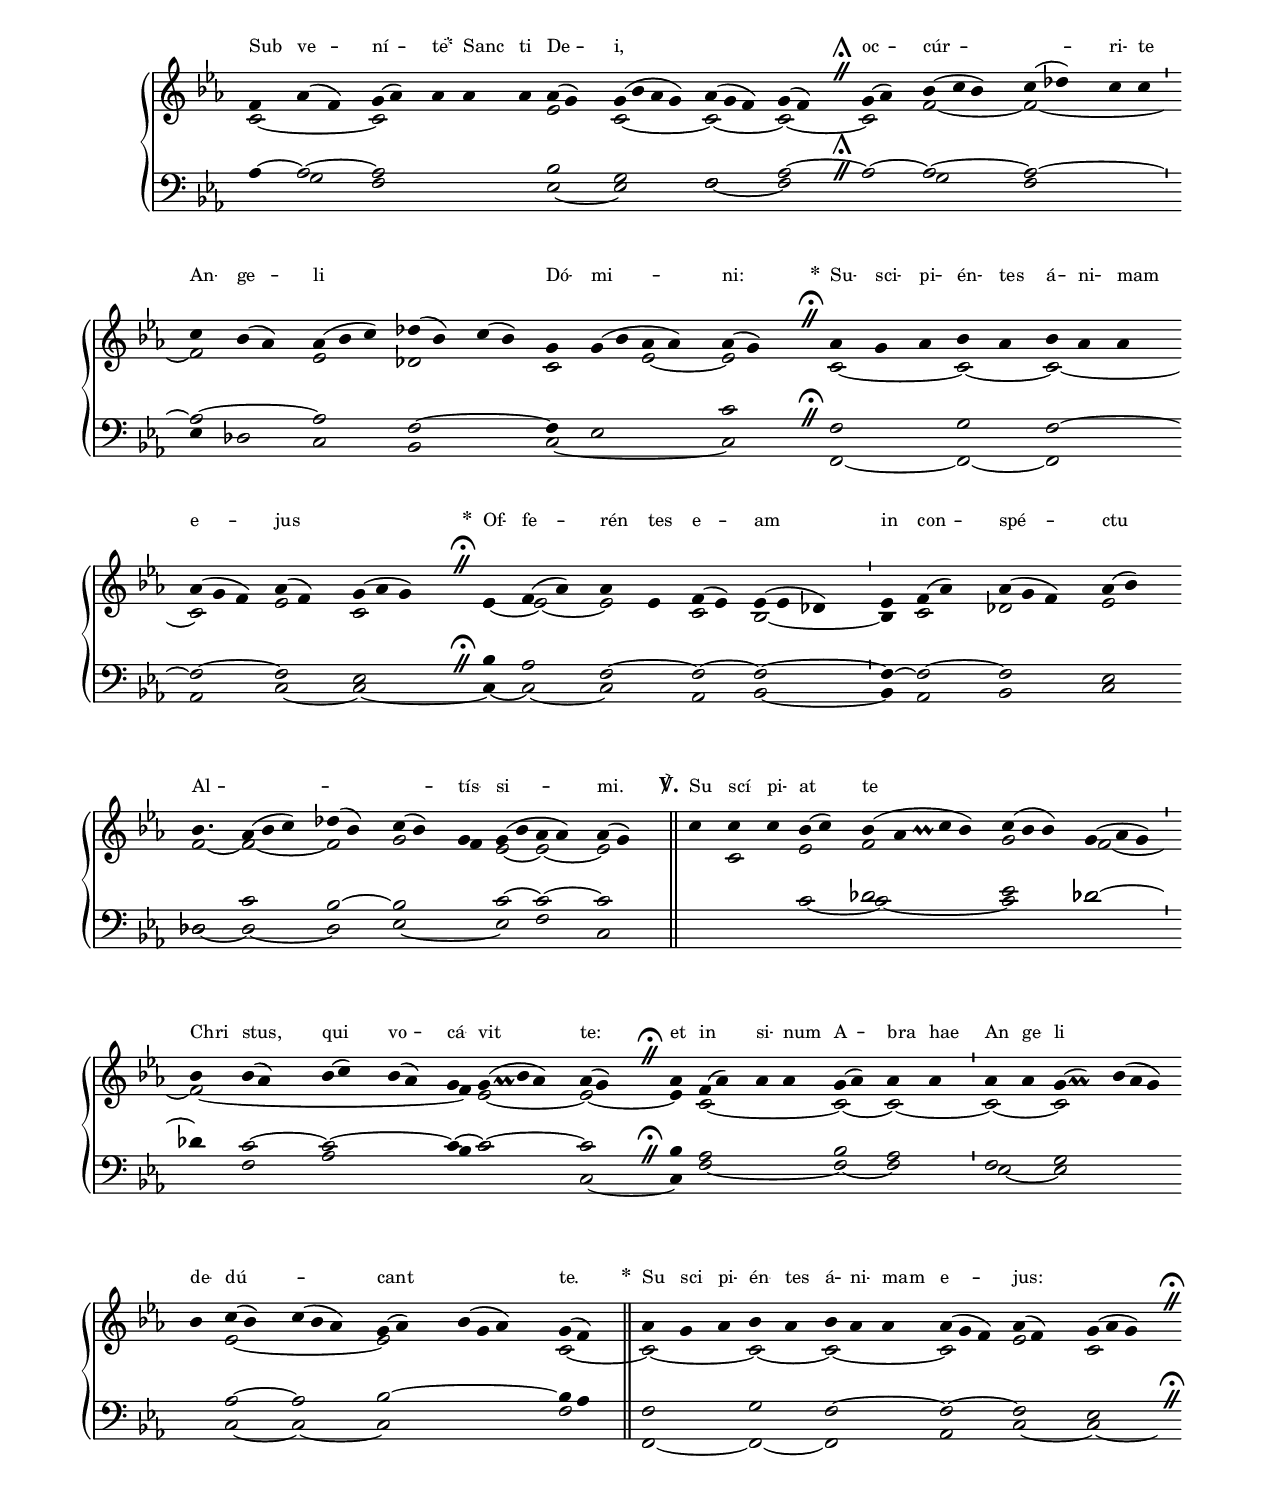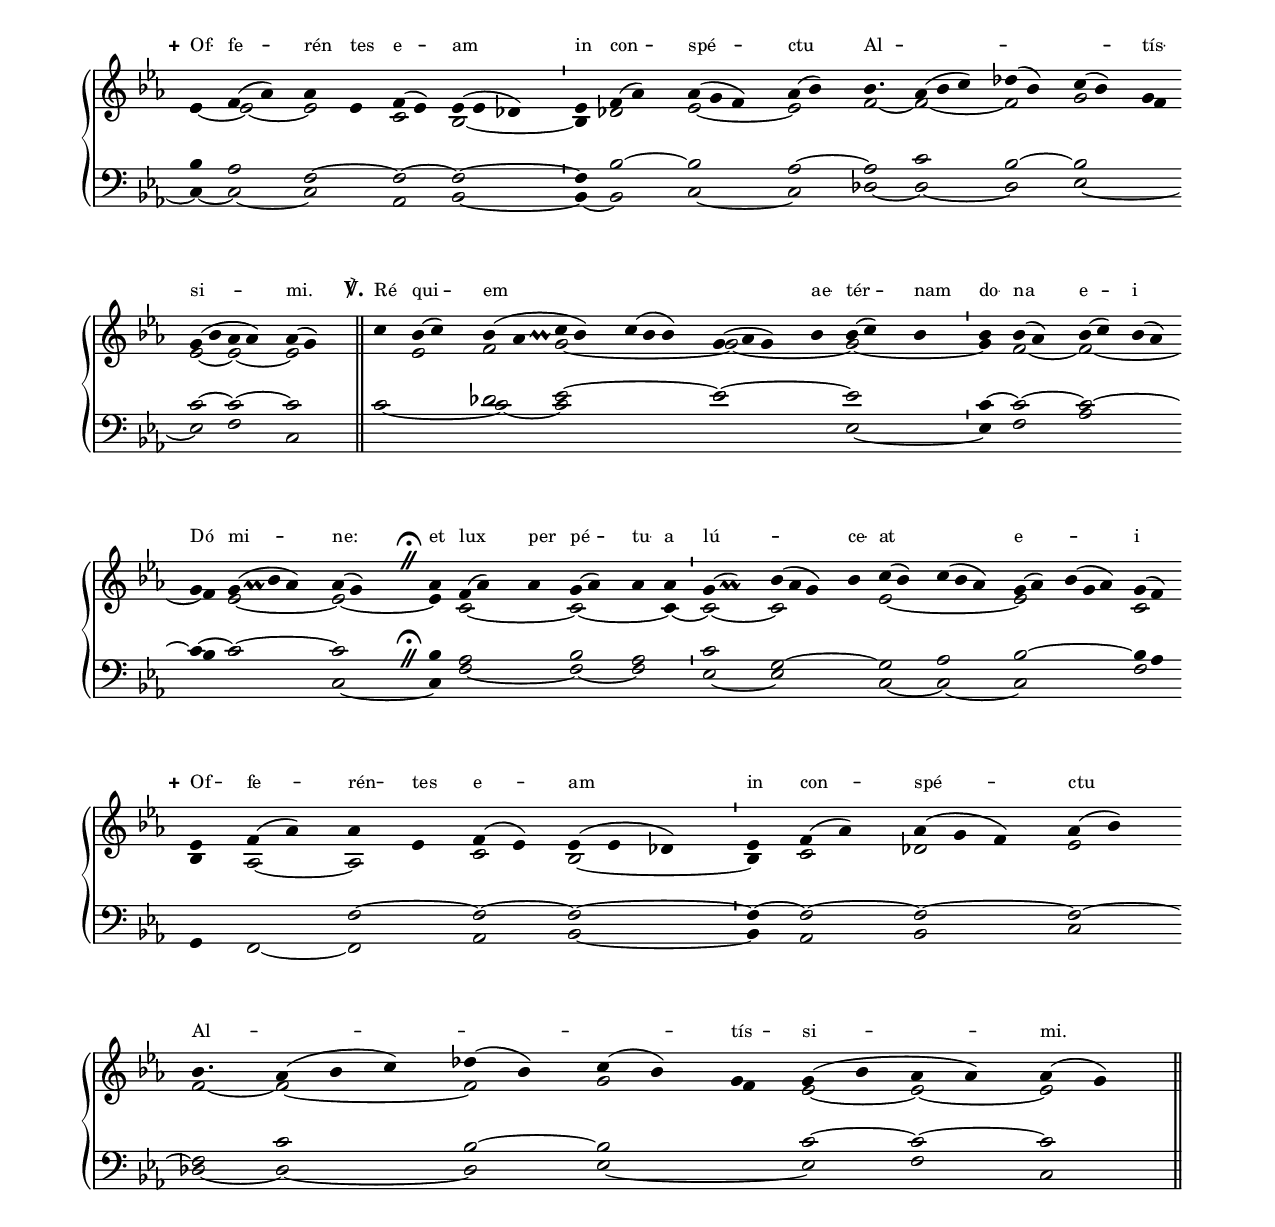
\version "2.22.0"
\include "gregorian.ly"
\include "noh2.ily"

global = {
  \cadenzaOn
  \override Glissando #'thickness = #2.0
  \set tieWaitForNote = ##t
}

%\header {
%  title = \markup \center-column {"Agnus Dei I." \vspace #1 }
%  tagline = ""
%  composer = ""
%}

%\paper {
%  #(include-special-characters)
%  oddHeaderMarkup = \markup \fill-line {
%    \line {}
%    \center-column {
%      \on-the-fly #first-page     " "
%      \on-the-fly #not-first-page ""
%    }
%    \line { \on-the-fly #print-page-number-check-first \fromproperty #'page:page-number-string }
%  }
%  evenHeaderMarkup = \markup \fill-line {
%    \line { \on-the-fly #print-page-number-check-first \fromproperty #'page:page-number-string }
%    \center-column { "" }
%    \line {}
%  }
%}

chantText = \lyricmode {
	Sub -- ve -- ní -- te \set stanza = "*"
 Sanc -- ti De -- i, _ _ oc -- cúr -- _ ri -- te An -- ge -- li _ _ Dó -- mi -- ni: \set stanza = "*"
 Su -- sci -- pi -- én -- tes á -- ni -- mam e -- jus _ \set stanza = "*"
 Of -- fe -- rén -- tes e -- am in con -- spé -- ctu Al -- _ _ _ tís -- si -- mi. \set stanza = "℣."
 Su -- scí -- pi -- at te _ _ Chri -- stus, qui vo -- cá -- vit te: et in si -- num A -- bra -- hae An -- ge -- li _ de -- dú -- _ cant _ te. \set stanza = "*"
 Su -- sci -- pi -- én -- tes á -- ni -- mam e -- jus: _ \set stanza = "+"
 Of -- fe -- rén -- tes e -- am in con -- spé -- ctu Al -- _ _ _ tís -- si -- mi. \set stanza = "℣."
 Ré -- qui -- em _ _ ae -- tér -- nam do -- na e -- i Dó -- mi -- ne: et lux per -- pé -- tu -- a lú -- _ ce -- at _ e -- _ i \set stanza = "+"
 Of -- fe -- rén -- tes e -- am in con -- spé -- ctu Al -- _ _ _ tís -- si -- mi. 
}

chantMusic = {
  \tieDown
	\key ees \major
f'4 aes'4( f'4) g'4( aes'4) aes'4 

aes'4 aes'4 
aes'4( g'4) g'4( bes'4 aes'4 g'4) aes'4( g'4 f'4) g'4( f'4) 
\divisioMaior
g'4( aes'4) bes'4( c''4 bes'4) c''4( des''4) c''4 c''4 
\bar "" \break

\divisioMinima
c''4 bes'4( aes'4) aes'4( bes'4 c''4) des''4( bes'4) c''4( bes'4) 
g'4 g'4( bes'4 aes'4 aes'4) aes'4( g'4) 
\divisioMaxima
aes'4 g'4 aes'4 bes'4 aes'4 
bes'4 aes'4 aes'4 
\bar "" \break

aes'4( g'4 f'4) aes'4( f'4) g'4( aes'4 g'4) 
\divisioMaxima
ees'4 f'4( aes'4) aes'4 ees'4 
f'4( ees'4) ees'4( ees'4 des'4) 
\divisioMinima
ees'4 
f'4( aes'4) aes'4( g'4 f'4) aes'4( bes'4) 
\bar "" \break

bes'4. aes'4( bes'4 c''4) des''4( bes'4) c''4( bes'4) g'4 g'4( bes'4 aes'4 aes'4) aes'4( g'4) 
\finalis
c''4 c''4 c''4 bes'4( c''4) 
bes'4( aes'4 \quil bes'4 c''4 bes'4) c''4( bes'4 bes'4) g'4( aes'4 g'4) 
\bar "" \break

\divisioMinima
bes'4 bes'4( aes'4) 
bes'4( c''4) 
bes'4( aes'4) g'4 g'4( \quil aes'4 bes'4 aes'4) 
aes'4( g'4) 
\divisioMaxima
aes'4 
f'4( aes'4) 
aes'4 aes'4 
g'4( aes'4) aes'4 aes'4 
\divisioMinima
aes'4 aes'4 g'4( \quil aes'4) bes'4( aes'4 g'4) 
\bar "" \break

bes'4 c''4( bes'4) c''4( bes'4 aes'4) g'4( aes'4) bes'4( g'4 aes'4) 
g'4( f'4) 
\finalis
aes'4 g'4 aes'4 bes'4 aes'4 
bes'4 aes'4 aes'4 
aes'4( g'4 f'4) aes'4( f'4) g'4( aes'4 g'4) 
\bar "" \break

\divisioMaxima
ees'4 f'4( aes'4) aes'4 ees'4 
f'4( ees'4) ees'4( ees'4 des'4) 
\divisioMinima
ees'4 
f'4( aes'4) aes'4( g'4 f'4) aes'4( bes'4) 
bes'4. aes'4( bes'4 c''4) des''4( bes'4) c''4( bes'4) g'4
\bar "" \break

g'4( bes'4 aes'4 aes'4) aes'4( g'4) 
\finalis
c''4 bes'4( c''4) bes'4( aes'4 \quil bes'4 c''4 bes'4) c''4( bes'4 bes'4) g'4( aes'4 g'4) 
bes'4 bes'4( c''4) bes'4 
\divisioMinima
bes'4 bes'4( aes'4) 
bes'4( c''4) bes'4( aes'4) 
\bar "" \break

g'4 g'4( \quil aes'4 bes'4 aes'4) aes'4( g'4) 
\divisioMaxima
aes'4 
f'4( aes'4) 
aes'4 g'4( aes'4) aes'4 aes'4 
\divisioMinima
g'4( \quil aes'4) bes'4( aes'4 g'4) bes'4 c''4( bes'4) c''4( bes'4 aes'4) 
g'4( aes'4) bes'4( g'4 aes'4) g'4( f'4) 
\finalis
\bar "" \break

ees'4 f'4( aes'4) aes'4 ees'4 
f'4( ees'4) ees'4( ees'4 des'4) 
\divisioMinima
ees'4 
f'4( aes'4) aes'4( g'4 f'4) aes'4( bes'4) 
\bar "" \break

bes'4. aes'4( bes'4 c''4) des''4( bes'4) c''4( bes'4) g'4 g'4( bes'4 aes'4 aes'4) aes'4( g'4) 
\finalis
}

altoMusic = {
	c'2*6/4~ 
c'2*10/4 
ees'2*4/4 
c'2*8/4~ 
c'2*6/4~ 
c'2*4/4~ 
c'2*4/4 
f'2*6/4~ 
f'2*8/4~ 
f'2*6/4 
ees'2*6/4 
des'2*8/4 
c'2*6/4 
ees'2*4/4~ 
ees'2*4/4 
c'2*6/4~ 
c'2*4/4~ 
c'2*6/4~ 
c'2*6/4 
ees'2*4/4 
c'2*6/4 
ees'4~ 
ees'2*4/4~ 
ees'2*4/4 
c'2*4/4 
bes2*6/4~ 
bes4 
c'2*4/4 
des'2*6/4 
ees'2*4/4 
f'2*3/4~ 
f'2*6/4~ 
f'2*4/4 
g'2*4/4 
f'4 
ees'2*4/4~ 
ees'2*4/4~ 
ees'2*4/4 
s4 
c'2*4/4 
ees'2*4/4 
f'2*10/4 
g'2*6/4 
f'2*6/4~ 
f'2*14/4~ 
f'4 
ees'2*8/4~ 
ees'2*4/4~ 
ees'4 
c'2*8/4~ 
c'2*4/4~ 
c'2*4/4~ 
c'2*4/4~ 
c'2*10/4
s4
ees'2*10/4~ 
ees'2*10/4 
c'2*4/4~ 
c'2*6/4~ 
c'2*4/4~ 
c'2*6/4~ 
c'2*6/4 
ees'2*4/4 
c'2*6/4 
ees'4~ 
ees'2*4/4~ 
ees'2*4/4 
c'2*4/4 
bes2*6/4~ 
bes4 
des'2*4/4 
ees'2*6/4~ 
ees'2*4/4 
f'2*3/4~ 
f'2*6/4~ 
f'2*4/4 
g'2*4/4 
f'4 
ees'2*4/4~ 
ees'2*4/4~ 
ees'2*4/4 
s4 
ees'2*4/4 
f'2*6/4 
g'2*10/4~ 
g'2*8/4~ 
g'2*6/4~ 
g'4 
f'2*4/4~ 
f'2*8/4~ 
f'4 
ees'2*8/4~ 
ees'2*4/4~ 
ees'4 
c'2*6/4~ 
c'2*6/4~ 
c'4~ 
c'2*4/4~ 
c'2*8/4 
ees'2*10/4~ 
ees'2*10/4 
c'2*4/4 
bes4 
aes2*4/4~ 
aes2*4/4 
c'2*4/4 
bes2*6/4~ 
bes4 
c'2*4/4 
des'2*6/4 
ees'2*4/4 
f'2*3/4~ 
f'2*6/4~ 
f'2*4/4 
g'2*4/4 
f'4 
ees'2*4/4~ 
ees'2*4/4~ 
ees'2*4/4 
}

tenorMusic = {
	\key ees \major
aes4~ 
aes2*4/4~ 
aes2*10/4 
bes2*4/4 
g2*8/4 
f2*6/4 
aes2*4/4~ 
\divisioMaior
aes2*4/4~ 
aes2*6/4~ 
aes2*8/4~ 
\divisioMinima
aes2*6/4~ 
aes2*6/4 
f2*8/4~ 
f4 
ees2*8/4 
c'2*4/4 
\divisioMaxima
f2*6/4 
g2*4/4 
f2*6/4~ 
f2*6/4~ 
f2*4/4 
ees2*6/4 
\divisioMaxima
bes4 
aes2*4/4 
f2*4/4~ 
f2*4/4~ 
f2*6/4~ 
\divisioMinima
f4~ 
f2*4/4~ 
f2*6/4 
ees2*4/4 
des2*3/4 
c'2*6/4 
bes2*4/4~ 
bes2*6/4 
c'2*4/4~ 
c'2*4/4~ 
c'2*4/4 
\finalis
s2*10/4 
des'2*10/4 
ees'2*6/4 
des'2*6/4~ 
\divisioMinima
des'4 
c'2*4/4~ 
c'2*8/4~ 
c'4~ 
c'2*8/4~ 
c'2*4/4 
\divisioMaxima
bes4 
aes2*8/4 
bes2*4/4 
aes2*4/4 
\divisioMinima
f2*4/4 
g2*10/4
s4
aes2*4/4~ 
aes2*6/4 
bes2*10/4~ 
bes4 
aes4 
\finalis
f2*6/4 
g2*4/4 
f2*6/4~ 
f2*6/4~ 
f2*4/4 
ees2*6/4 
\divisioMaxima
bes4 
aes2*4/4 
f2*4/4~ 
f2*4/4~ 
f2*6/4~ 
\divisioMinima
f4 
bes2*4/4~ 
bes2*6/4 
aes2*4/4~ 
aes2*3/4
c'2*6/4 
bes2*4/4~ 
bes2*6/4 
c'2*4/4~ 
c'2*4/4~ 
c'2*4/4 
\finalis
s2*6/4 
des'2*6/4 
ees'2*10/4~ 
ees'2*8/4~ 
ees'2*6/4 
\divisioMinima
c'4~ 
c'2*4/4~ 
c'2*8/4~ 
c'4~ 
c'2*8/4~ 
c'2*4/4 
\divisioMaxima
bes4 
aes2*6/4 
bes2*4/4 
aes2*4/4 
\divisioMinima
c'2*4/4 
g2*8/4~ 
g2*4/4 
aes2*6/4 
bes2*10/4~ 
bes4 
aes4 
\finalis
s2*6/4 
f2*4/4~ 
f2*4/4~ 
f2*6/4~ 
\divisioMinima
f4~ 
f2*4/4~ 
f2*6/4~ 
f2*4/4~ 
f2*3/4 
c'2*6/4 
bes2*4/4~ 
bes2*6/4 
c'2*4/4~ 
c'2*4/4~ 
c'2*4/4 
\finalis
}

bassMusic = {
	s4 
g2*4/4 
f2*10/4 
ees2*4/4~ 
ees2*8/4 
f2*6/4~ 
f2*4/4 
s2*4/4 
g2*6/4 
f2*8/4 
ees4 
des2*4/4 
c2*6/4 
bes,2*8/4 
c2*10/4~ 
c2*4/4 
f,2*6/4~ 
f,2*4/4~ 
f,2*6/4 
aes,2*6/4 
c2*4/4~ 
c2*6/4~ 
c4~ 
c2*4/4~ 
c2*4/4 
aes,2*4/4 
bes,2*6/4~ 
bes,4 
aes,2*4/4 
bes,2*6/4 
c2*4/4 
des2*3/4~ 
des2*6/4~ 
des2*4/4 
ees2*6/4~ 
ees2*4/4 
f2*4/4 
c2*4/4 
s2*6/4 
c'2*4/4~ 
c'2*10/4~ 
c'2*6/4 
des'2*6/4 
s4 
f2*4/4 
aes2*8/4 
bes4 
c'2*8/4 
c2*4/4~ 
c4 
f2*8/4~ 
f2*4/4~ 
f2*4/4 
ees2*4/4~ 
ees2*10/4
s4
c2*4/4~ 
c2*6/4~ 
c2*10/4 
f2*4/4 
f,2*6/4~ 
f,2*4/4~ 
f,2*6/4 
aes,2*6/4 
c2*4/4~ 
c2*6/4~ 
c4~ 
c2*4/4~ 
c2*4/4 
aes,2*4/4 
bes,2*6/4~ 
bes,4~ 
bes,2*4/4 
c2*6/4~ 
c2*4/4 
des2*3/4~ 
des2*6/4~ 
des2*4/4 
ees2*6/4~ 
ees2*4/4 
f2*4/4 
c2*4/4 
c'2*6/4~ 
c'2*6/4~ 
c'2*10/4 
ees'2*8/4 
ees2*6/4~ 
ees4 
f2*4/4 
aes2*8/4 
bes4 
c'2*8/4 
c2*4/4~ 
c4 
f2*6/4~ 
f2*4/4~ 
f2*4/4 
ees2*4/4~ 
ees2*8/4 
c2*4/4~ 
c2*6/4~ 
c2*10/4 
f2*4/4 
g,4 
f,2*4/4~ 
f,2*4/4 
aes,2*4/4 
bes,2*6/4~ 
bes,4 
aes,2*4/4 
bes,2*6/4 
c2*4/4 
des2*3/4~ 
des2*6/4~ 
des2*4/4 
ees2*6/4~ 
ees2*4/4 
f2*4/4 
c2
}

voiceLines = {
  \voiceLineStyle

  % Manually add line break
  %s2
  %\allowVoiceLineBreak
  %\voiceLine "down" "down" a2*3/2 a2*1/2
}

\score{
  <<
    \new Lyrics
    \new GrandStaff <<
      \set GrandStaff.autoBeaming = ##f
      \set GrandStaff.instrumentName = \markup \center-column {
        ""
      }
      \new Staff = up <<
        \new Voice = "chant" {
          \voiceOne \global \chantMusic
        }
        \new Voice {
          \voiceTwo \global \altoMusic
        }
      >>

      \new Staff = down <<
        \clef bass
        \new Voice {
          \voiceOne \global \tenorMusic
        }
        \new Voice {
          \voiceTwo \global \bassMusic
        }
        \new Voice {
          \voiceThree \global \voiceLines
        }
      >>
    >>
    \context Lyrics {
      \lyricsto chant {
        \chantText
      }
    }
  >>
}
